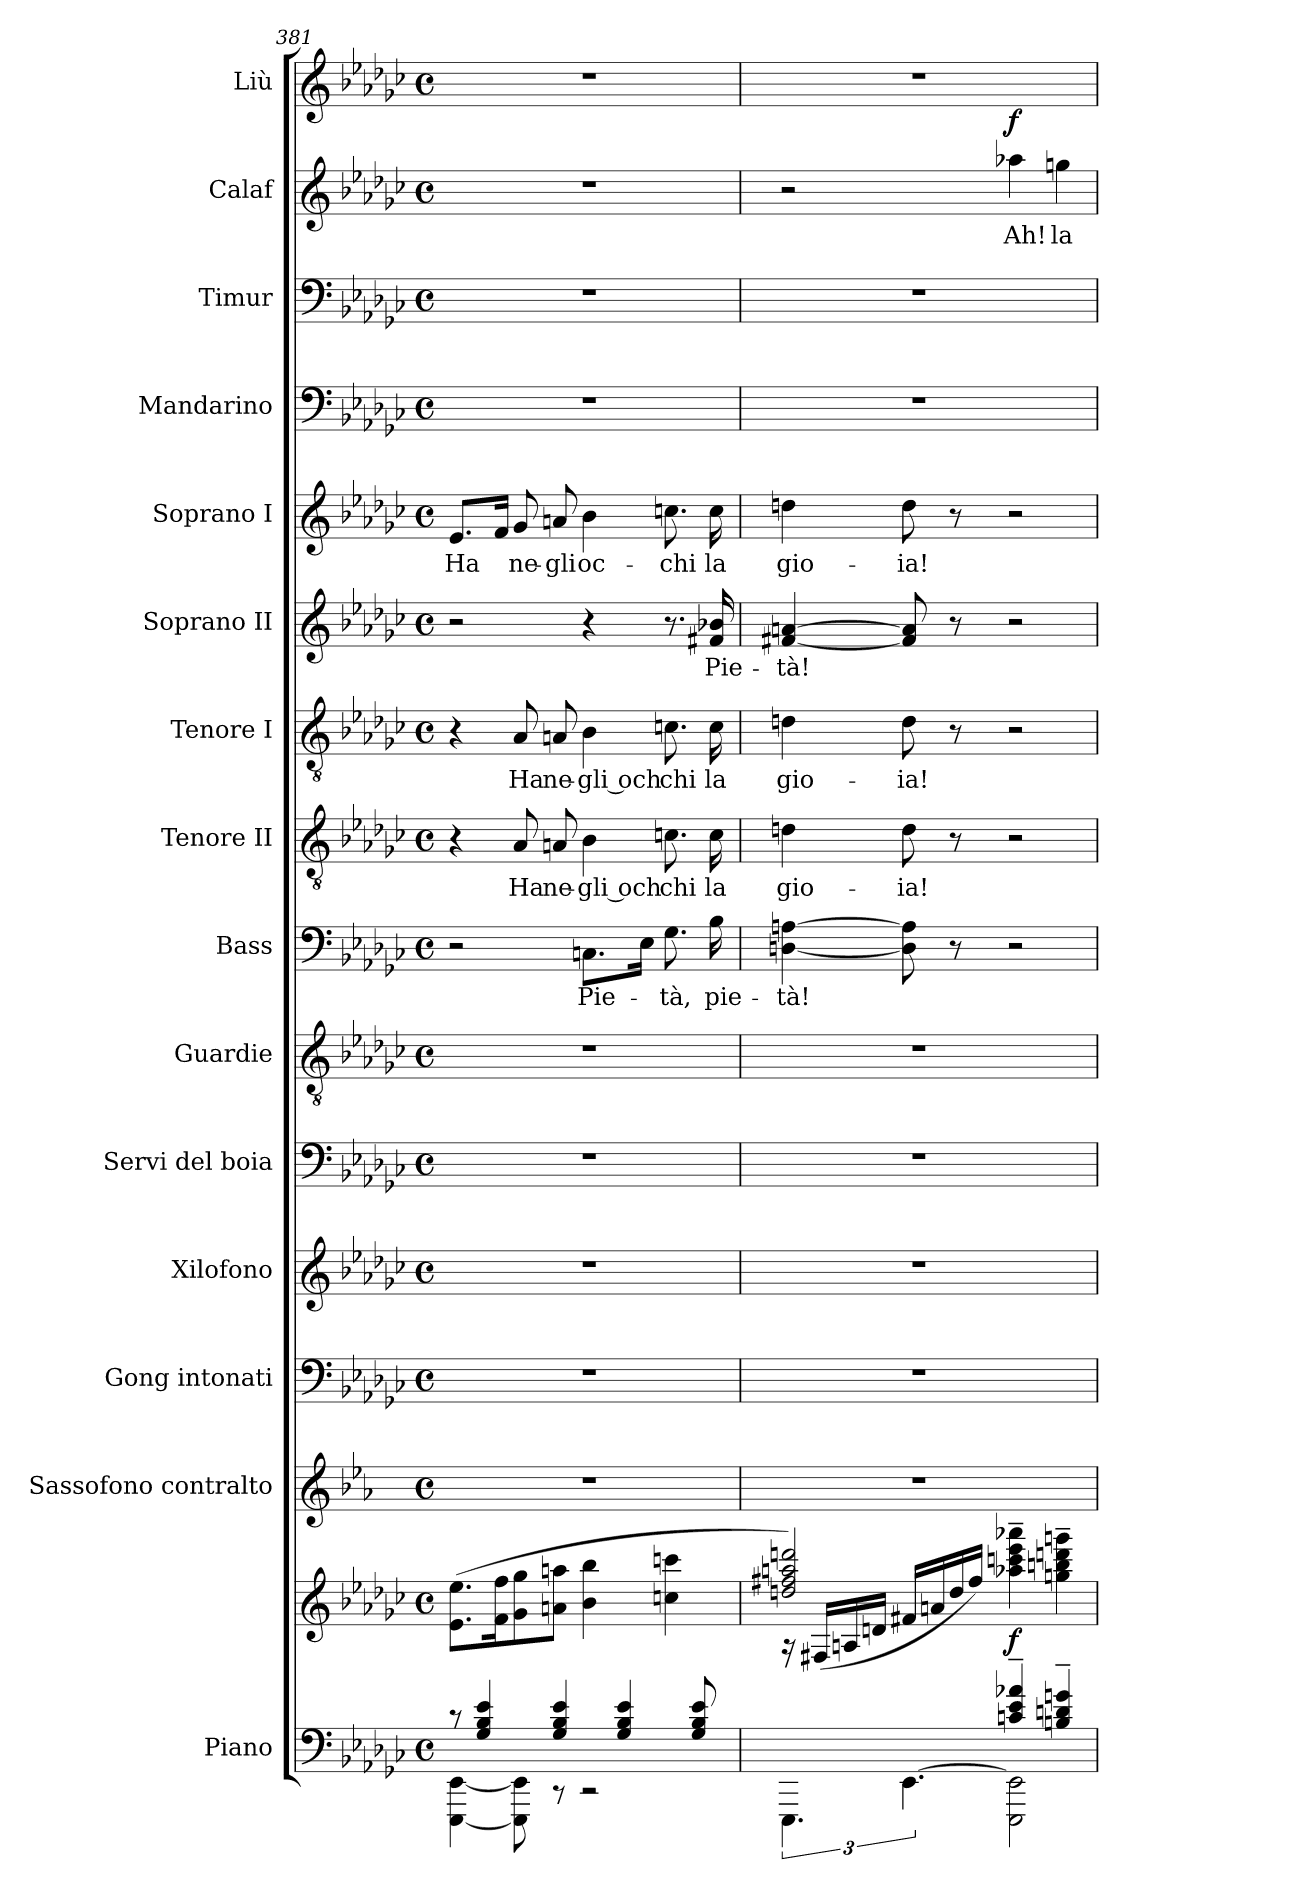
**kern	**kern	**dynam	**kern	**kern	**kern	**kern	**kern	**kern	**text	**kern	**text	**kern	**text	**kern	**text	**kern	**text	**kern	**kern	**kern	**text	**dynam	**kern
*part15	*part15	*part15	*part14	*part13	*part12	*part11	*part10	*part9	*part9	*part8	*part8	*part7	*part7	*part6	*part6	*part5	*part5	*part4	*part3	*part2	*part2	*part2	*part1
*staff16	*staff15	*staff15/16	*staff14	*staff13	*staff12	*staff11	*staff10	*staff9	*staff9	*staff8	*staff8	*staff7	*staff7	*staff6	*staff6	*staff5	*staff5	*staff4	*staff3	*staff2	*staff2	*staff2	*staff1
*I"Piano	*	*	*I"Sassofono contralto	*I"Gong intonati	*I"Xilofono	*I"Servi del boia	*I"Guardie	*I"Bass	*	*I"Tenore II	*	*I"Tenore I	*	*I"Soprano II	*	*I"Soprano I	*	*I"Mandarino	*I"Timur	*I"Calaf	*	*	*I"Liù
*I'Pno.	*	*	*	*I'Gong int.	*I'Xil.	*I'Ser.B.	*I'G.	*I'B.	*	*I'T. II	*	*I'T. I	*	*I'S. II	*	*I'S. I	*	*I'M.	*I'T.	*I'C.	*	*	*I'L.
*clefF4	*clefG2	*	*clefG2	*clefF4	*clefG2	*clefF4	*clefGv2	*clefF4	*	*clefGv2	*	*clefGv2	*	*clefG2	*	*clefG2	*	*clefF4	*clefF4	*clefG2	*	*	*clefG2
*	*	*	*ITrd5c9	*	*ITrd-7c-12	*	*	*	*	*	*	*	*	*	*	*	*	*	*	*	*	*	*
*k[b-e-a-d-g-c-]	*k[b-e-a-d-g-c-]	*	*k[b-e-a-d-g-c-]	*k[b-e-a-d-g-c-]	*k[b-e-a-d-g-c-]	*k[b-e-a-d-g-c-]	*k[b-e-a-d-g-c-]	*k[b-e-a-d-g-c-]	*	*k[b-e-a-d-g-c-]	*	*k[b-e-a-d-g-c-]	*	*k[b-e-a-d-g-c-]	*	*k[b-e-a-d-g-c-]	*	*k[b-e-a-d-g-c-]	*k[b-e-a-d-g-c-]	*k[b-e-a-d-g-c-]	*	*	*k[b-e-a-d-g-c-]
*M4/4	*M4/4	*	*M4/4	*M4/4	*M4/4	*M4/4	*M4/4	*M4/4	*	*M4/4	*	*M4/4	*	*M4/4	*	*M4/4	*	*M4/4	*M4/4	*M4/4	*	*	*M4/4
*met(c)	*met(c)	*	*met(c)	*met(c)	*met(c)	*met(c)	*met(c)	*met(c)	*	*met(c)	*	*met(c)	*	*met(c)	*	*met(c)	*	*met(c)	*met(c)	*met(c)	*	*	*met(c)
=381	=381	=381	=381	=381	=381	=381	=381	=381	=381	=381	=381	=381	=381	=381	=381	=381	=381	=381	=381	=381	=381	=381	=381
*^	*	*	*	*	*	*	*	*	*	*	*	*	*	*	*	*	*	*	*	*	*	*	*
!	!	!	!	!	!	!	!	!	!	!	!	!	!	!	!	!	!	!LO:LY:b	!	!	!	!	!	!
8rc	[4EEE-\ [4EE-\	(>8.e-\ 8.ee-\L	.	1r	1r	1r	1r	1r	2r	.	4r	.	4r	.	2r	.	8.e-/L	Ha	1r	1r	1r	.	.	1r
4G-/ 4B-/ 4e-/	.	.	.	.	.	.	.	.	.	.	.	.	.	.	.	.	.	.	.	.	.	.	.	.
.	.	16f\ 16ff\K	.	.	.	.	.	.	.	.	.	.	.	.	.	.	16f/Jk	.	.	.	.	.	.	.
!	!	!	!	!	!	!	!	!	!	!	!	!LO:LY:b	!	!LO:LY:b	!	!	!	!LO:LY:b	!	!	!	!	!	!
.	8EEE-\] 8EE-\]	8g-\ 8gg-\	.	.	.	.	.	.	.	.	8A-/	Ha	8A-/	Ha	.	.	8g-/	ne-	.	.	.	.	.	.
!	!	!	!	!	!	!	!	!	!	!	!	!LO:LY:b	!	!LO:LY:b	!	!	!	!LO:LY:b	!	!	!	!	!	!
4G-/ 4B-/ 4e-/	8r	8an\ 8aan\J	.	.	.	.	.	.	.	.	8An/	ne-	8An/	ne-	.	.	8an/	-gli	.	.	.	.	.	.
!	!	!	!	!	!	!	!	!	!	!LO:LY:b	!	!LO:LY:b	!	!LO:LY:b	!	!	!	!LO:LY:b	!	!	!	!	!	!
.	2r	4b-\ 4bb-\	.	.	.	.	.	.	8.Cn\L	Pie-	4B-\	-gli och	4B-\	-gli och	4r	.	4b-\	oc-	.	.	.	.	.	.
4G-/ 4B-/ 4e-/	.	.	.	.	.	.	.	.	.	.	.	.	.	.	.	.	.	.	.	.	.	.	.	.
.	.	.	.	.	.	.	.	.	16E-\Jk	.	.	.	.	.	.	.	.	.	.	.	.	.	.	.
!	!	!	!	!	!	!	!	!	!	!LO:LY:b	!	!LO:LY:b	!	!LO:LY:b	!	!	!	!LO:LY:b	!	!	!	!	!	!
.	.	4ccn\ 4cccn\	.	.	.	.	.	.	8.G-\	-tà,	8.cn\	-chi	8.cn\	-chi	8.r	.	8.ccn\	-chi	.	.	.	.	.	.
8G-/ 8B-/ 8e-/	.	.	.	.	.	.	.	.	.	.	.	.	.	.	.	.	.	.	.	.	.	.	.	.
!	!	!	!	!	!	!	!	!	!	!LO:LY:b	!	!LO:LY:b	!	!LO:LY:b	!	!LO:LY:b	!	!LO:LY:b	!	!	!	!	!	!
.	.	.	.	.	.	.	.	.	16B-\	pie-	16c\	la	16c\	la	16f#X/ 16b-X/	Pie-	16cc\	la	.	.	.	.	.	.
!!LO:PB:g=z
=382	=382	=382	=382	=382	=382	=382	=382	=382	=382	=382	=382	=382	=382	=382	=382	=382	=382	=382	=382	=382	=382	=382	=382	=382
*	*	*^	*	*	*	*	*	*	*	*	*	*	*	*	*	*	*	*	*	*	*	*	*	*
!	!	!	!	!	!	!	!	!	!	!	!LO:LY:b	!	!LO:LY:b	!	!LO:LY:b	!	!LO:LY:b	!	!LO:LY:b	!	!	!	!	!	!
2ryy	6.EEE-\	2ddn/ 2ff#X/ 2aan/ 2dddn/)	16r	.	1r	1r	1r	1r	1r	[4Dn\ [4An\	-tà!	4dn\	gio-	4dn\	gio-	[4f#X/ [4an/	-tà!	4ddn\	gio-	1r	1r	2r	.	.	1r
.	.	.	(<16F#X/LL	.	.	.	.	.	.	.	.	.	.	.	.	.	.	.	.	.	.	.	.	.	.
.	.	.	16An/	.	.	.	.	.	.	.	.	.	.	.	.	.	.	.	.	.	.	.	.	.	.
.	.	.	16dn/JJ	.	.	.	.	.	.	.	.	.	.	.	.	.	.	.	.	.	.	.	.	.	.
!	!	!	!	!	!	!	!	!	!	!	!	!	!LO:LY:b	!	!LO:LY:b	!	!	!	!LO:LY:b	!	!	!	!	!	!
.	[6.EE-\	.	16f#X/LL	.	.	.	.	.	.	8D\] 8A\]	.	8d\	-ia!	8d\	-ia!	8f#/] 8a/]	.	8dd\	-ia!	.	.	.	.	.	.
.	.	.	16an/	.	.	.	.	.	.	.	.	.	.	.	.	.	.	.	.	.	.	.	.	.	.
.	.	.	16dd/	.	.	.	.	.	.	8r	.	8r	.	8r	.	8r	.	8r	.	.	.	.	.	.	.
.	.	.	16ff#/JJ)	.	.	.	.	.	.	.	.	.	.	.	.	.	.	.	.	.	.	.	.	.	.
!	!	!	!	!LO:DY:b	!	!	!	!	!	!	!	!	!	!	!	!	!	!	!	!	!	!	!LO:LY:b	!LO:DY:a	!
4cn/~ 4e-/~ 4a-X/~	2EEE-\ 2EE-\]	2ryy	4aa-X\~ 4cccn\~ 4eee-\~ 4aaa-X\~	f	.	.	.	.	.	2r	.	2r	.	2r	.	2r	.	2r	.	.	.	4aa-X\	Ah!	f	.
!	!	!	!	!	!	!	!	!	!	!	!	!	!	!	!	!	!	!	!	!	!	!	!LO:LY:b	!	!
4Bn/~ 4dn/~ 4gn/~	.	.	4ggn\~ 4bbn\~ 4dddn\~ 4gggn\~	.	.	.	.	.	.	.	.	.	.	.	.	.	.	.	.	.	.	4ggn\	la	.	.
*v	*v	*	*	*	*	*	*	*	*	*	*	*	*	*	*	*	*	*	*	*	*	*	*	*	*
*	*v	*v	*	*	*	*	*	*	*	*	*	*	*	*	*	*	*	*	*	*	*	*	*	*
=	=	=	=	=	=	=	=	=	=	=	=	=	=	=	=	=	=	=	=	=	=	=	=
*-	*-	*-	*-	*-	*-	*-	*-	*-	*-	*-	*-	*-	*-	*-	*-	*-	*-	*-	*-	*-	*-	*-	*-
